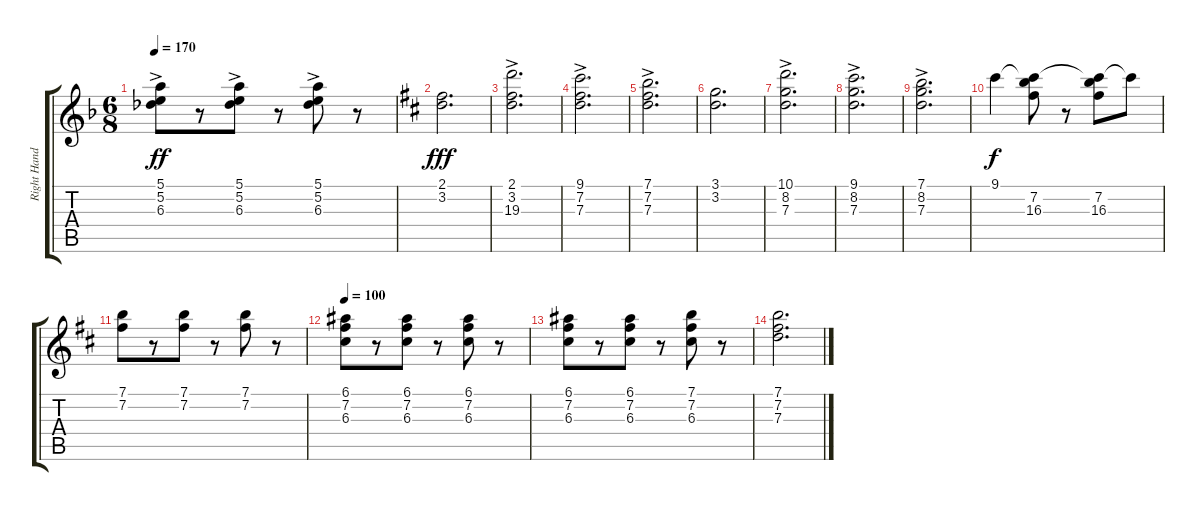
\track ("Right Hand" "Right Hand") {instrument acousticguitarsteel}
\staff {score tabs}
\tuning (E4 B3 G3 D3 A2 E2) {hide}
\ts (6 8)
\tempo 170
\clef g2
\ks f
(5.1{ac} 5.2{ac} 6.3{ac}).8{dy ff} r.8 (5.1{ac} 5.2{ac} 6.3{ac}).8 r.8 (5.1{ac} 5.2{ac} 6.3{ac}).8 r.8 |
\ks d
(2.1 3.2).2{d dy fff} |
(2.1{ac} 3.2{ac} 19.3{ac}).2{d} |
(9.1{ac} 7.2{ac} 7.3{ac}).2{d} |
(7.1{ac} 7.2{ac} 7.3{ac}).2{d} |
(3.1 3.2).2{d} |
(10.1{ac} 8.2{ac} 7.3{ac}).2{d} |
(9.1{ac} 8.2{ac} 7.3{ac}).2{d} |
(7.1{ac} 8.2{ac} 7.3{ac}).2{d} |
9.1.4{dy f} (9.1{t} 7.2 16.3).8 r.8 (9.1{t} 7.2 16.3).8 9.1{t}.8 |
(7.1 7.2).8 r.8 (7.1 7.2).8 r.8 (7.1 7.2).8 r.8 |
\tempo 100
(6.1 7.2 6.3).8 r.8 (6.1 7.2 6.3).8 r.8 (6.1 7.2 6.3).8 r.8 |
(6.1 7.2 6.3).8 r.8 (6.1 7.2 6.3).8 r.8 (7.1 7.2 6.3).8 r.8 |
(7.1 7.2 7.3).2{d}
